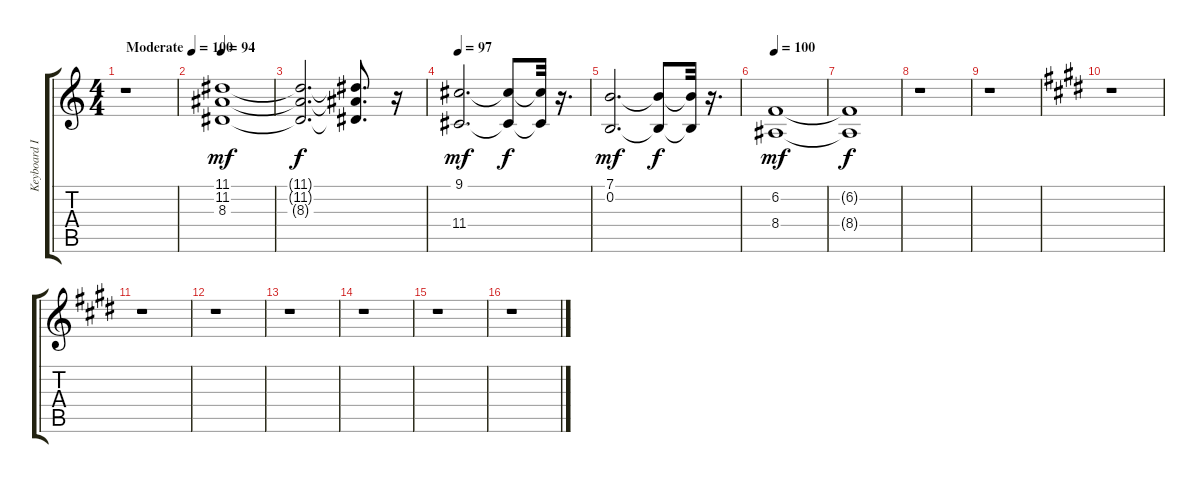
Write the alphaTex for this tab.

\track ("Keyboard I" "Keyboard I") {instrument accordion}
\staff {score tabs}
\tuning (E4 B3 G3 D3 A2 E2) {hide}
\ts (4 4)
\tempo (100 "Moderate")
\clef g2
\ks c
r.1{dy mf instrument accordion} |
\tempo 94
(11.1 11.2 8.3).1 |
(11.1{t} 11.2{t} 8.3{t}).2{d dy f} (11.1{t} 11.2{t} 8.3{t}).8{d} r.16 |
\tempo 97
(9.1 11.4).2{d dy mf} (9.1{t} 11.4{t}).8{dy f} (9.1{t} 11.4{t}).32 r.16{d} |
(7.1 0.2).2{d dy mf} (7.1{t} 0.2{t}).8{dy f} (7.1{t} 0.2{t}).32 r.16{d} |
\tempo 100
(6.2 8.4).1{dy mf} |
(6.2{t} 8.4{t}).1{dy f} |
r.1 |
r.1 |
\ks e
r.1 |
r.1 |
r.1 |
r.1 |
r.1 |
r.1 |
r.1
